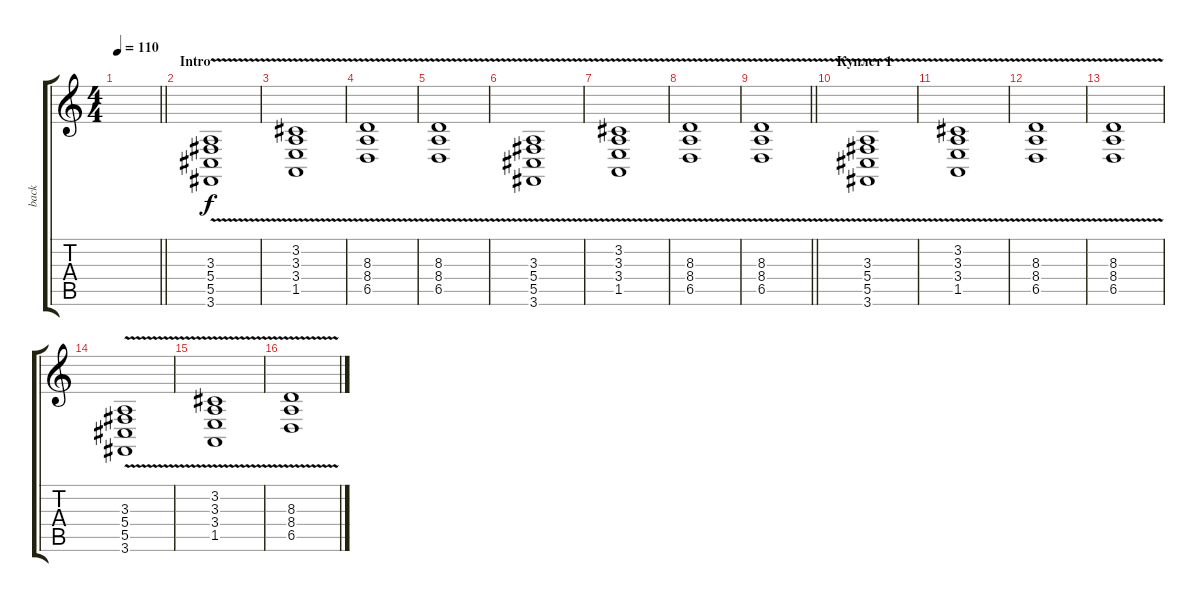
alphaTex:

\track ("back" "back") {instrument rockorgan}
\staff {score tabs}
\tuning (Eb4 Bb3 Gb3 Db3 Ab2 Eb2) {hide}
\ts (4 4)
\tempo 110
\clef g2
\barLineRight lightlight
\ks c
|
\section ("" "Intro")
(3.3{v} 5.4 5.5 3.6).1 |
(3.2 3.3{v} 3.4 1.5).1 |
(8.3{v} 8.4 6.5).1 |
(8.3{v} 8.4 6.5).1 |
(3.3{v} 5.4 5.5 3.6).1 |
(3.2 3.3{v} 3.4 1.5).1 |
(8.3{v} 8.4 6.5).1 |
\barLineRight lightlight
(8.3{v} 8.4 6.5).1 |
\section ("" "Куплет 1")
(3.3{v} 5.4 5.5 3.6).1 |
(3.2 3.3{v} 3.4 1.5).1 |
(8.3{v} 8.4 6.5).1 |
(8.3{v} 8.4 6.5).1 |
(3.3{v} 5.4 5.5 3.6).1 |
(3.2 3.3{v} 3.4 1.5).1 |
(8.3{v} 8.4 6.5).1
